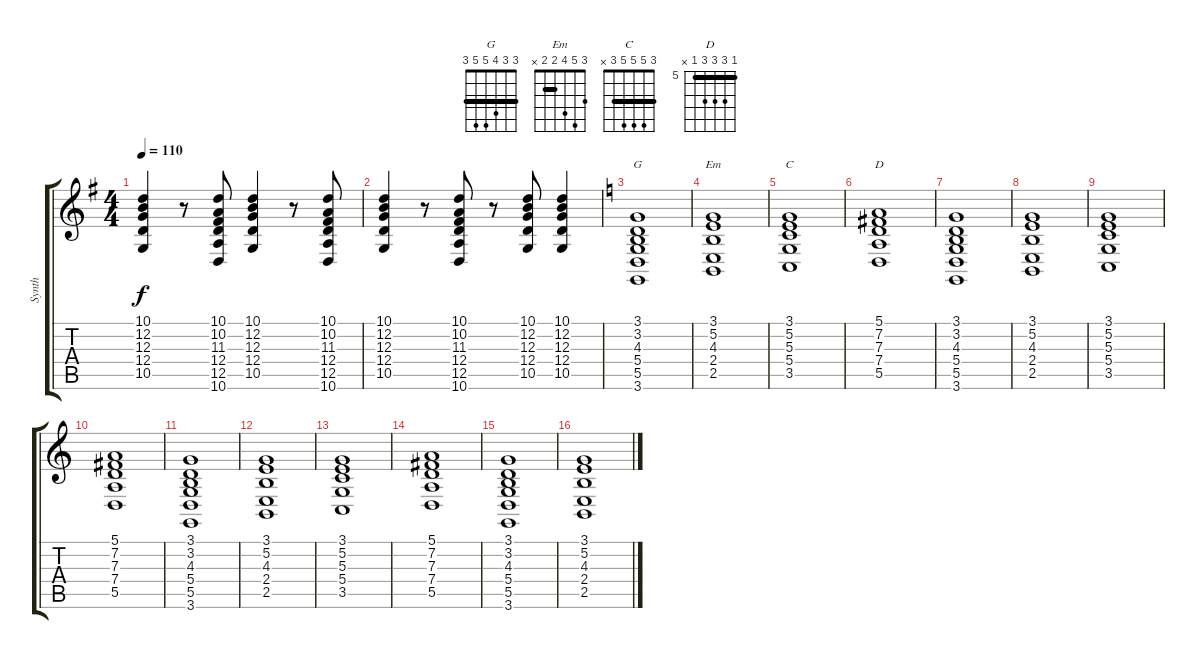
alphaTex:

\track ("Synth" "Synth") {instrument stringensemble1}
\staff {score tabs}
\tuning (E4 B3 G3 D3 A2 E2) {hide}
\chord ("G" 3 3 4 5 5 3) {barre 3}
\chord ("Em" 3 5 4 2 2 x) {barre 2}
\chord ("C" 3 5 5 5 3 x) {barre 3}
\chord ("D" 5 7 7 7 5 x) {firstfret 5 barre 5}
\ts (4 4)
\tempo 110
\clef g2
\ks g
(10.1 12.2 12.3 12.4 10.5).4{dy f instrument stringensemble1} r.8 (10.1 10.2 11.3 12.4 12.5 10.6).8 (10.1 12.2 12.3 12.4 10.5).4 r.8 (10.1 10.2 11.3 12.4 12.5 10.6).8 |
(10.1 12.2 12.3 12.4 10.5).4 r.8 (10.1 10.2 11.3 12.4 12.5 10.6).8 r.8 (10.1 12.2 12.3 12.4 10.5).8 (10.1 12.2 12.3 12.4 10.5).4 |
\ks c
(3.1 3.2 4.3 5.4 5.5 3.6).1{ch "G"} |
(3.1 5.2 4.3 2.4 2.5).1{ch "Em"} |
(3.1 5.2 5.3 5.4 3.5).1{ch "C"} |
(5.1 7.2 7.3 7.4 5.5).1{ch "D"} |
(3.1 3.2 4.3 5.4 5.5 3.6).1 |
(3.1 5.2 4.3 2.4 2.5).1 |
(3.1 5.2 5.3 5.4 3.5).1 |
(5.1 7.2 7.3 7.4 5.5).1 |
(3.1 3.2 4.3 5.4 5.5 3.6).1 |
(3.1 5.2 4.3 2.4 2.5).1 |
(3.1 5.2 5.3 5.4 3.5).1 |
(5.1 7.2 7.3 7.4 5.5).1 |
(3.1 3.2 4.3 5.4 5.5 3.6).1 |
(3.1 5.2 4.3 2.4 2.5).1
